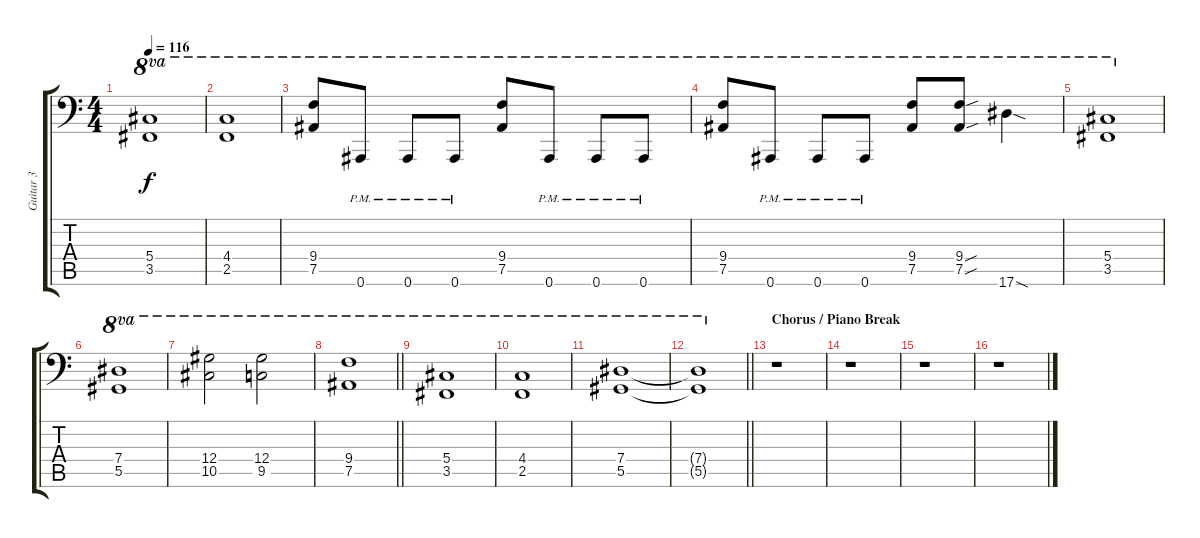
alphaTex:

\track ("Guitar 3" "Guitar 3") {instrument distortionguitar}
\staff {score tabs}
\tuning (Bb3 F3 Db3 Ab2 Eb2 Bb1) {hide}
\ts (4 4)
\tempo 116
\clef f4
\ks c
(5.4 3.5).1{ot 8va dy f} |
(4.4 2.5).1{ot 8va} |
(9.4 7.5).8{ot 8va} 0.6{pm}.8{ot 8va} 0.6{pm}.8{ot 8va} 0.6{pm}.8{ot 8va} (9.4 7.5).8{ot 8va} 0.6{pm}.8{ot 8va} 0.6{pm}.8{ot 8va} 0.6{pm}.8{ot 8va} |
(9.4 7.5).8{ot 8va} 0.6{pm}.8{ot 8va} 0.6{pm}.8{ot 8va} 0.6{pm}.8{ot 8va} (9.4 7.5).8{ot 8va} (9.4{sou} 7.5{sou}).8{ot 8va} 17.6{sod}.4{ot 8va} |
(5.4 3.5).1{ot 8va} |
(7.4 5.5).1{ot 8va} |
(12.4 10.5).2{ot 8va} (12.4 9.5).2{ot 8va} |
\barLineRight lightlight
(9.4 7.5).1{ot 8va} |
(5.4 3.5).1{ot 8va} |
(4.4 2.5).1{ot 8va} |
(7.4 5.5).1{ot 8va} |
\barLineRight lightlight
(7.4{t} 5.5{t}).1{ot 8va volume 0} |
\section ("" "Chorus / Piano Break")
r.1{volume 12} |
r.1 |
r.1 |
r.1
